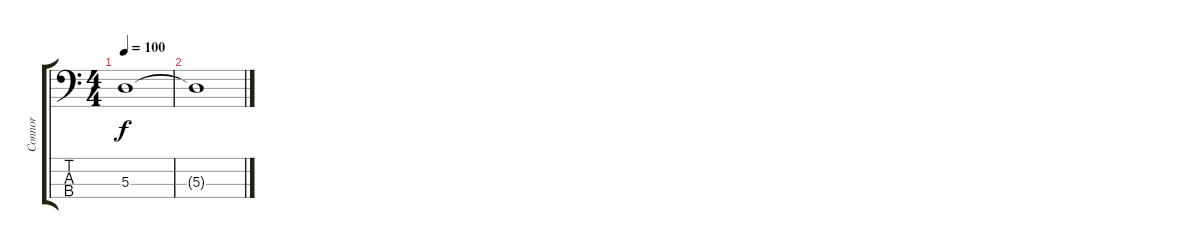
\track ("Connor" "Connor") {instrument electricbasspick}
\staff {score tabs}
\tuning (G2 D2 A1 E1) {hide}
\ts (4 4)
\tempo 100
\clef f4
\ks c
5.3{t}.1{dy f} |
5.3{t}.1{volume 0}
